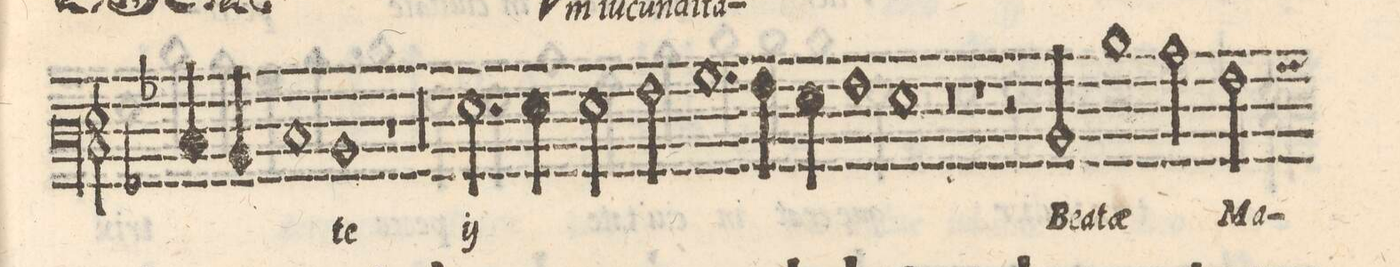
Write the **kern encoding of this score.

**kern	**text
*I"BASSVS	*
*clefF3	*
*k[b-]	*
*met(C|)	*
*M2/1	*
4E/	.
4D/	.
1E	.
=8-	=8-
1D	-te
1r	.
=9-	=9-
00r	.
=10-	=10-
=11-	=11-
*	*ij
2.G\	CVm
4G\	iu-
2G\	-cun-
2A\	-di-
=12-	=12-
1.B-	-ta-
4A\	.
4G\	.
=13-	=13-
1A	.
1G	-te
*	*Xij
=14-	=14-
0r	.
=15-	=15-
1r	.
2r	.
2D/	Be-
=16-	=16-
1d	-a-
2c\	-tae
2A\	Ma-
*custos:B	*
=17-	=17-
*-	*-
